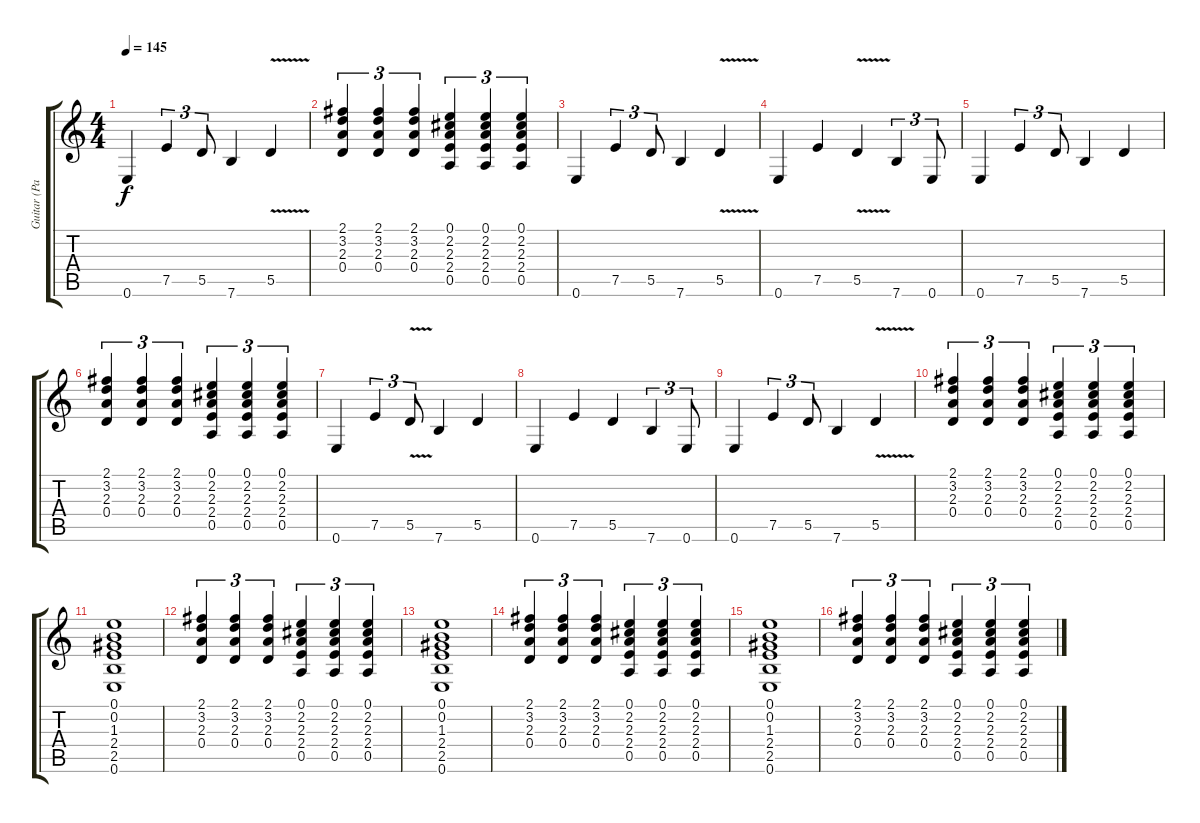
\track ("Guitar (Page)" "Guitar (Pa") {instrument overdrivenguitar}
\staff {score tabs}
\tuning (E4 B3 G3 D3 A2 E2) {hide}
\ts (4 4)
\tempo 145
\clef g2
\ks c
0.6.4{dy f} 7.5.4{tu (3 2)} 5.5.8{tu (3 2)} 7.6.4 5.5{v}.4 |
(2.1 3.2 2.3 0.4).4{tu (3 2)} (2.1 3.2 2.3 0.4).4{tu (3 2)} (2.1 3.2 2.3 0.4).4{tu (3 2)} (0.1 2.2 2.3 2.4 0.5).4{tu (3 2)} (0.1 2.2 2.3 2.4 0.5).4{tu (3 2)} (0.1 2.2 2.3 2.4 0.5).4{tu (3 2)} |
0.6.4 7.5.4{tu (3 2)} 5.5.8{tu (3 2)} 7.6.4 5.5{v}.4 |
0.6.4 7.5.4 5.5{v}.4 7.6.4{tu (3 2)} 0.6.8{tu (3 2)} |
0.6.4 7.5.4{tu (3 2)} 5.5.8{tu (3 2)} 7.6.4 5.5.4 |
(2.1 3.2 2.3 0.4).4{tu (3 2)} (2.1 3.2 2.3 0.4).4{tu (3 2)} (2.1 3.2 2.3 0.4).4{tu (3 2)} (0.1 2.2 2.3 2.4 0.5).4{tu (3 2)} (0.1 2.2 2.3 2.4 0.5).4{tu (3 2)} (0.1 2.2 2.3 2.4 0.5).4{tu (3 2)} |
0.6.4 7.5.4{tu (3 2)} 5.5{v}.8{tu (3 2)} 7.6.4 5.5.4 |
0.6.4 7.5.4 5.5.4 7.6.4{tu (3 2)} 0.6.8{tu (3 2)} |
0.6.4 7.5.4{tu (3 2)} 5.5.8{tu (3 2)} 7.6.4 5.5{v}.4 |
(2.1 3.2 2.3 0.4).4{tu (3 2)} (2.1 3.2 2.3 0.4).4{tu (3 2)} (2.1 3.2 2.3 0.4).4{tu (3 2)} (0.1 2.2 2.3 2.4 0.5).4{tu (3 2)} (0.1 2.2 2.3 2.4 0.5).4{tu (3 2)} (0.1 2.2 2.3 2.4 0.5).4{tu (3 2)} |
(0.1 0.2 1.3 2.4 2.5 0.6).1 |
(2.1 3.2 2.3 0.4).4{tu (3 2)} (2.1 3.2 2.3 0.4).4{tu (3 2)} (2.1 3.2 2.3 0.4).4{tu (3 2)} (0.1 2.2 2.3 2.4 0.5).4{tu (3 2)} (0.1 2.2 2.3 2.4 0.5).4{tu (3 2)} (0.1 2.2 2.3 2.4 0.5).4{tu (3 2)} |
(0.1 0.2 1.3 2.4 2.5 0.6).1 |
(2.1 3.2 2.3 0.4).4{tu (3 2)} (2.1 3.2 2.3 0.4).4{tu (3 2)} (2.1 3.2 2.3 0.4).4{tu (3 2)} (0.1 2.2 2.3 2.4 0.5).4{tu (3 2)} (0.1 2.2 2.3 2.4 0.5).4{tu (3 2)} (0.1 2.2 2.3 2.4 0.5).4{tu (3 2)} |
(0.1 0.2 1.3 2.4 2.5 0.6).1 |
(2.1 3.2 2.3 0.4).4{tu (3 2)} (2.1 3.2 2.3 0.4).4{tu (3 2)} (2.1 3.2 2.3 0.4).4{tu (3 2)} (0.1 2.2 2.3 2.4 0.5).4{tu (3 2)} (0.1 2.2 2.3 2.4 0.5).4{tu (3 2)} (0.1 2.2 2.3 2.4 0.5).4{tu (3 2)}
